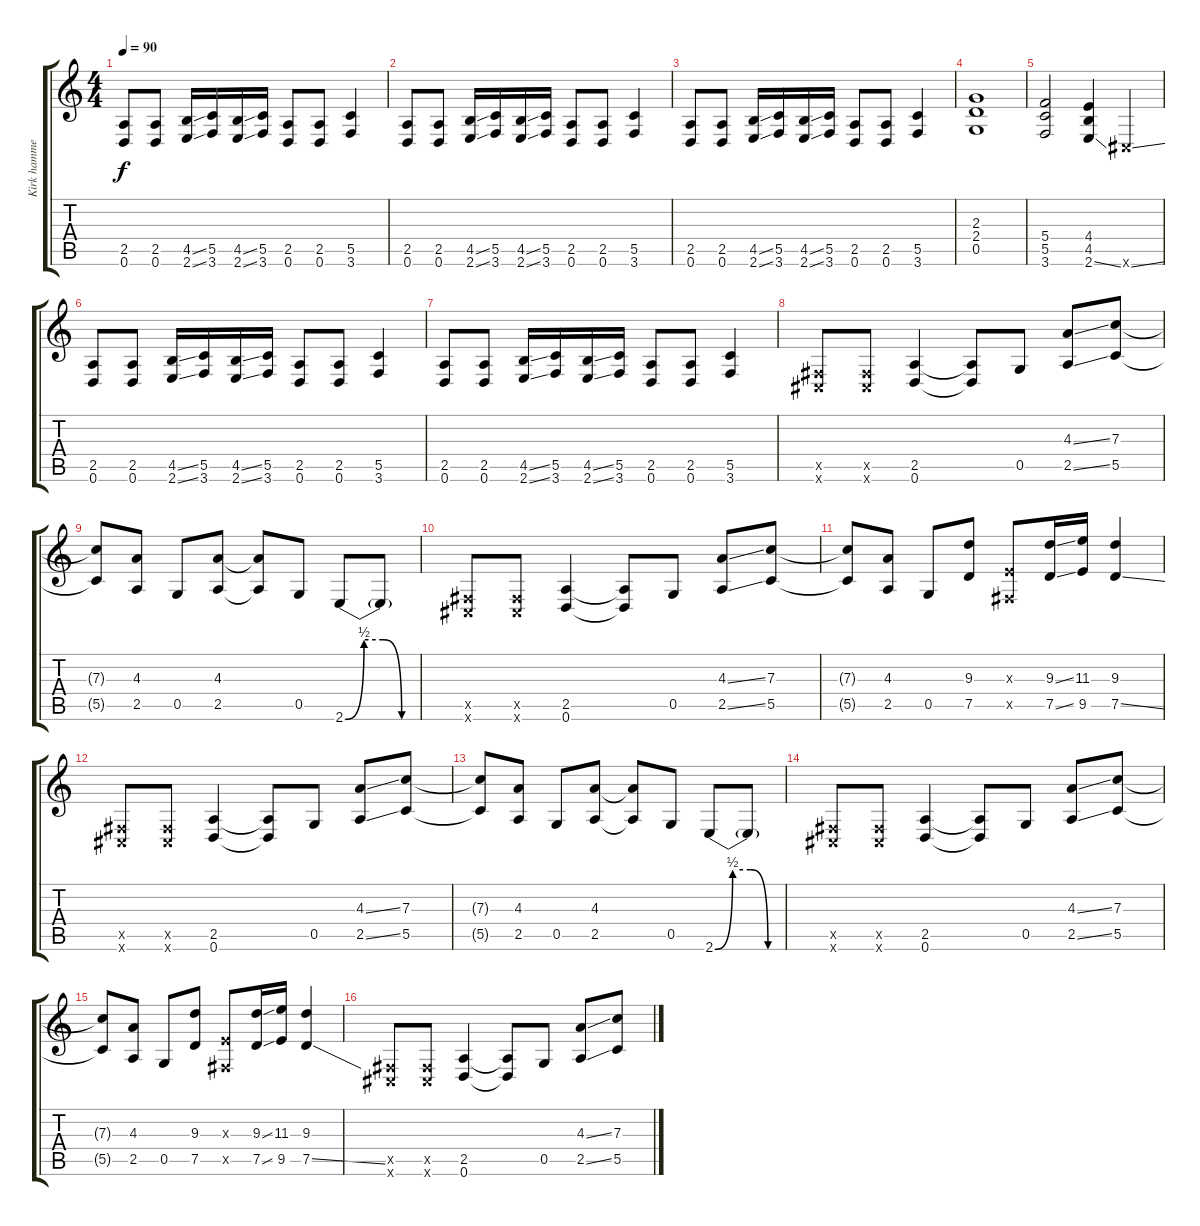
\track ("Kirk hammet (Disto)" "Kirk hamme") {instrument distortionguitar}
\staff {score tabs}
\tuning (D4 A3 F3 C3 G2 D2) {hide}
\ts (4 4)
\tempo 90
\clef g2
\ks c
(2.5 0.6).8{dy f} (2.5 0.6).8 (4.5{ss} 2.6{ss}).16 (5.5 3.6).16 (4.5{ss} 2.6{ss}).16 (5.5 3.6).16 (2.5 0.6).8 (2.5 0.6).8 (5.5 3.6).4 |
(2.5 0.6).8 (2.5 0.6).8 (4.5{ss} 2.6{ss}).16 (5.5 3.6).16 (4.5{ss} 2.6{ss}).16 (5.5 3.6).16 (2.5 0.6).8 (2.5 0.6).8 (5.5 3.6).4 |
(2.5 0.6).8 (2.5 0.6).8 (4.5{ss} 2.6{ss}).16 (5.5 3.6).16 (4.5{ss} 2.6{ss}).16 (5.5 3.6).16 (2.5 0.6).8 (2.5 0.6).8 (5.5 3.6).4 |
(2.3 2.4 0.5).1 |
(5.4 5.5 3.6).2 (4.4 4.5 2.6{ss}).4 -1.6{ss x}.4 |
(2.5 0.6).8 (2.5 0.6).8 (4.5{ss} 2.6{ss}).16 (5.5 3.6).16 (4.5{ss} 2.6{ss}).16 (5.5 3.6).16 (2.5 0.6).8 (2.5 0.6).8 (5.5 3.6).4 |
(2.5 0.6).8 (2.5 0.6).8 (4.5{ss} 2.6{ss}).16 (5.5 3.6).16 (4.5{ss} 2.6{ss}).16 (5.5 3.6).16 (2.5 0.6).8 (2.5 0.6).8 (5.5 3.6).4 |
(-1.5{x} -1.6{x}).8 (-1.5{x} -1.6{x}).8 (2.5 0.6).4 (2.5{t} 0.6{t}).8 0.5.8 (4.3{ss} 2.5{ss}).8 (7.3 5.5).8 |
(7.3{t} 5.5{t}).8 (4.3 2.5).8 0.5.8 (4.3 2.5).8 (4.3{t} 2.5{t}).8 0.5.8 2.6{be (custom 0 0 15 2 30 2 45 0 60 0)}.8 2.6{t}.8 |
(-1.5{x} -1.6{x}).8 (-1.5{x} -1.6{x}).8 (2.5 0.6).4 (2.5{t} 0.6{t}).8 0.5.8 (4.3{ss} 2.5{ss}).8 (7.3 5.5).8 |
(7.3{t} 5.5{t}).8 (4.3 2.5).8 0.5.8 (9.3 7.5).8 (-1.3{x} -1.5{x}).8 (9.3{ss} 7.5{ss}).16 (11.3 9.5).16 (9.3 7.5{ss}).4 |
(-1.5{x} -1.6{x}).8 (-1.5{x} -1.6{x}).8 (2.5 0.6).4 (2.5{t} 0.6{t}).8 0.5.8 (4.3{ss} 2.5{ss}).8 (7.3 5.5).8 |
(7.3{t} 5.5{t}).8 (4.3 2.5).8 0.5.8 (4.3 2.5).8 (4.3{t} 2.5{t}).8 0.5.8 2.6{be (custom 0 0 15 2 30 2 45 0 60 0)}.8 2.6{t}.8 |
(-1.5{x} -1.6{x}).8 (-1.5{x} -1.6{x}).8 (2.5 0.6).4 (2.5{t} 0.6{t}).8 0.5.8 (4.3{ss} 2.5{ss}).8 (7.3 5.5).8 |
(7.3{t} 5.5{t}).8 (4.3 2.5).8 0.5.8 (9.3 7.5).8 (-1.3{x} -1.5{x}).8 (9.3{ss} 7.5{ss}).16 (11.3 9.5).16 (9.3 7.5{ss}).4 |
(-1.5{x} -1.6{x}).8 (-1.5{x} -1.6{x}).8 (2.5 0.6).4 (2.5{t} 0.6{t}).8 0.5.8 (4.3{ss} 2.5{ss}).8 (7.3 5.5).8
